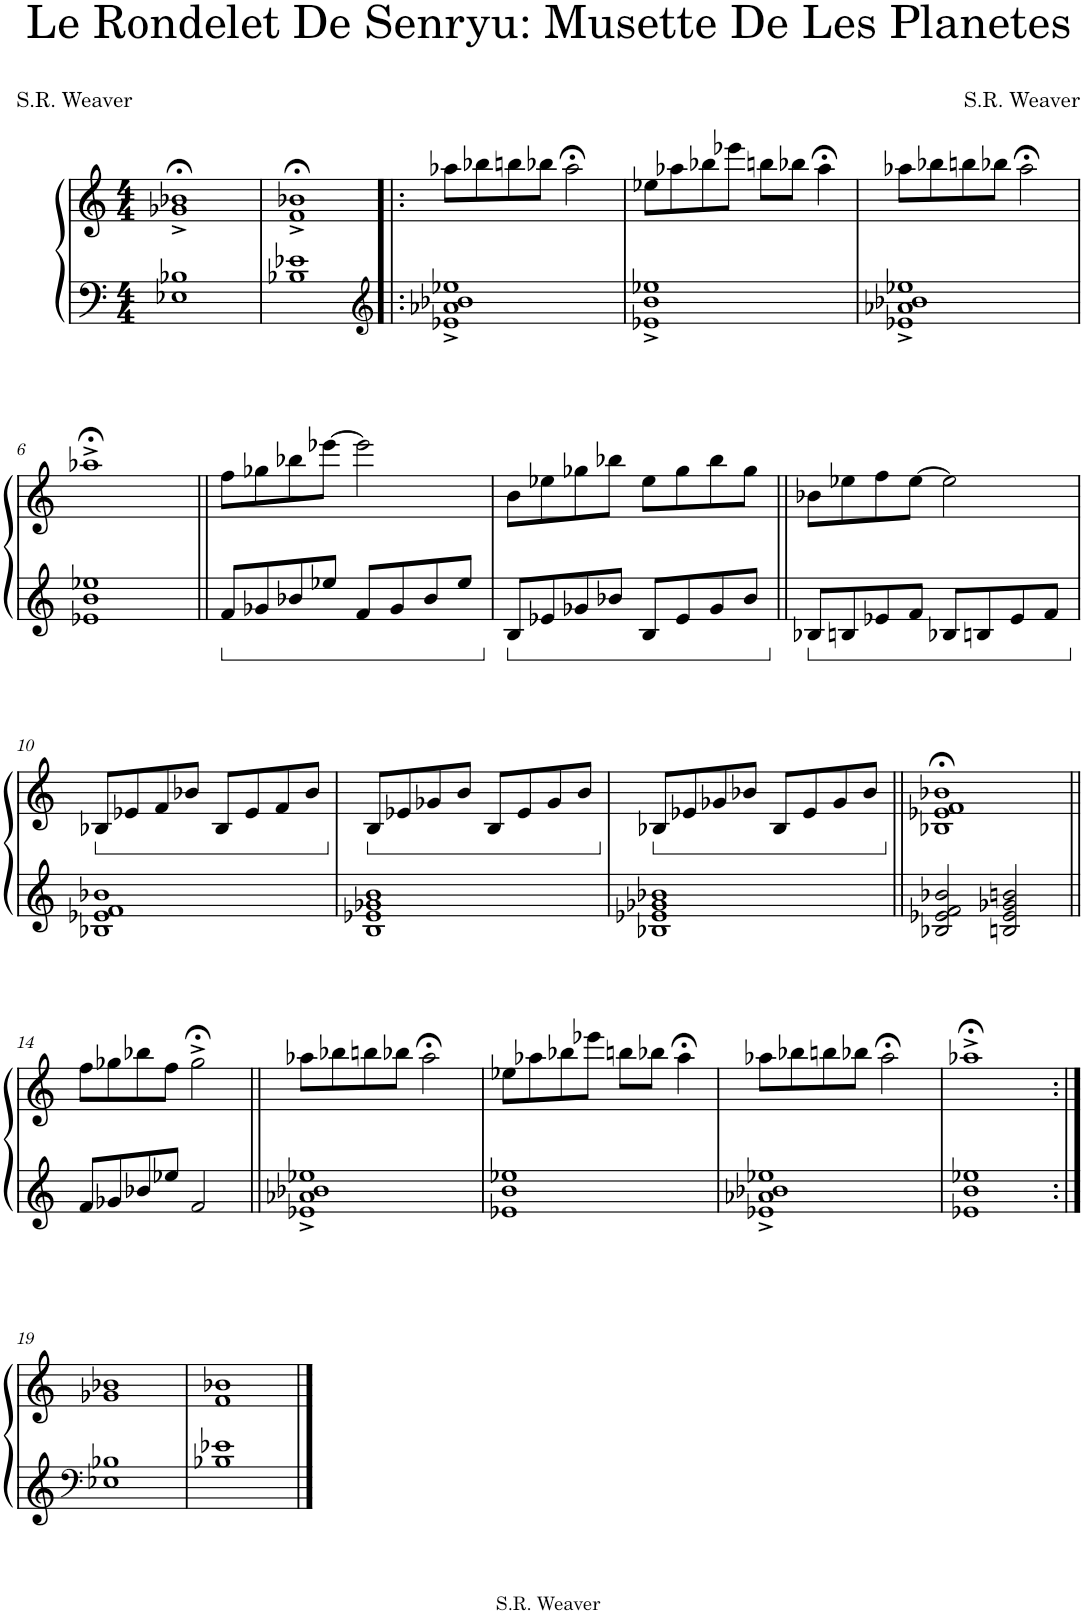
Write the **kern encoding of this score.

**kern	**kern
*part1	*part1
*staff2	*staff1
*I"Piano	*
*I'Pno.	*
*clefF4	*clefG2
*k[]	*k[]
*M4/4	*M4/4
=1	=1
1E-X 1B-X	1g-X;<^ 1b-X;<^
=2	=2
1B-X 1e-X	1f;<^ 1b-X;<^
=3!|:	=3!|:
*clefG2	*
1e-X^ 1a-X^ 1b-X^ 1ee-X^	8aa-X\L
.	8bb-X\
.	8bbn\
.	8bb-X\J
.	2aa-;<\
=4	=4
1e-X^ 1b^ 1ee-X^	8ee-X\L
.	8aa-X\
.	8bb-X\
.	8eee-X\J
.	8bbn\L
.	8bb-X\J
.	4aa-;<\
=5	=5
1e-X^ 1a-X^ 1b-X^ 1ee-X^	8aa-X\L
.	8bb-X\
.	8bbn\
.	8bb-X\J
.	2aa-;<\
!!LO:LB:g=z
=6	=6
1e-X 1b 1ee-X	1aa-X;<^
=7||	=7||
8f/L	8ff\L
8g-X/	8gg-X\
8b-X/	8bb-X\
8ee-X/J	[8eee-X\J
8f/L	2eee-\]
8g-/	.
8b-/	.
8ee-/J	.
=8	=8
8B/L	8b\L
8e-X/	8ee-X\
8g-X/	8gg-X\
8b-X/J	8bb-X\J
8B/L	8ee-\L
8e-/	8gg-\
8g-/	8bb-\
8b-/J	8gg-\J
=9||	=9||
8B-X/L	8b-X\L
8Bn/	8ee-X\
8e-X/	8ff\
8f/J	[8ee-\J
8B-X/L	2ee-\]
8Bn/	.
8e-/	.
8f/J	.
!!LO:LB:g=z
=10	=10
*	*ped
1B-X 1e-X 1f 1b-X	8B-X/L
.	8e-X/
.	8f/
.	8b-X/J
.	8B-/L
.	8e-/
.	8f/
.	8b-/J
=11	=11
*	*Xped
*	*ped
1B 1e-X 1g-X 1b	8B/L
.	8e-X/
.	8g-X/
.	8b/J
.	8B/L
.	8e-/
.	8g-/
.	8b/J
=12	=12
*	*Xped
*	*ped
1B-X 1e-X 1g-X 1b-X	8B-X/L
.	8e-X/
.	8g-X/
.	8b-X/J
.	8B-/L
.	8e-/
.	8g-/
.	8b-/J
=13||	=13||
*	*Xped
2B-X/ 2e-X/ 2f/ 2b-X/	1B-X;< 1e-X;< 1f;< 1b-X;<
2Bn/ 2e-/ 2g-X/ 2bn/	.
!!LO:LB:g=z
=14||	=14||
8f/L	8ff\L
8g-X/	8gg-X\
8b-X/	8bb-X\
8ee-X/J	8ff\J
2f/	2gg-;<^\
=15||	=15||
1e-X^ 1a-X^ 1b-X^ 1ee-X^	8aa-X\L
.	8bb-X\
.	8bbn\
.	8bb-X\J
.	2aa-;<\
=16	=16
1e-X 1b 1ee-X	8ee-X\L
.	8aa-X\
.	8bb-X\
.	8eee-X\J
.	8bbn\L
.	8bb-X\J
.	4aa-;<\
=17	=17
1e-X^ 1a-X^ 1b-X^ 1ee-X^	8aa-X\L
.	8bb-X\
.	8bbn\
.	8bb-X\J
.	2aa-;<\
=18	=18
1e-X 1b 1ee-X	1aa-X;<^
!!LO:LB:g=z
=19:|!	=19:|!
*clefF4	*
1E-X 1B-X	1g-X 1b-X
=20	=20
1B-X 1e-X	1f 1b-X
==	==
*-	*-
